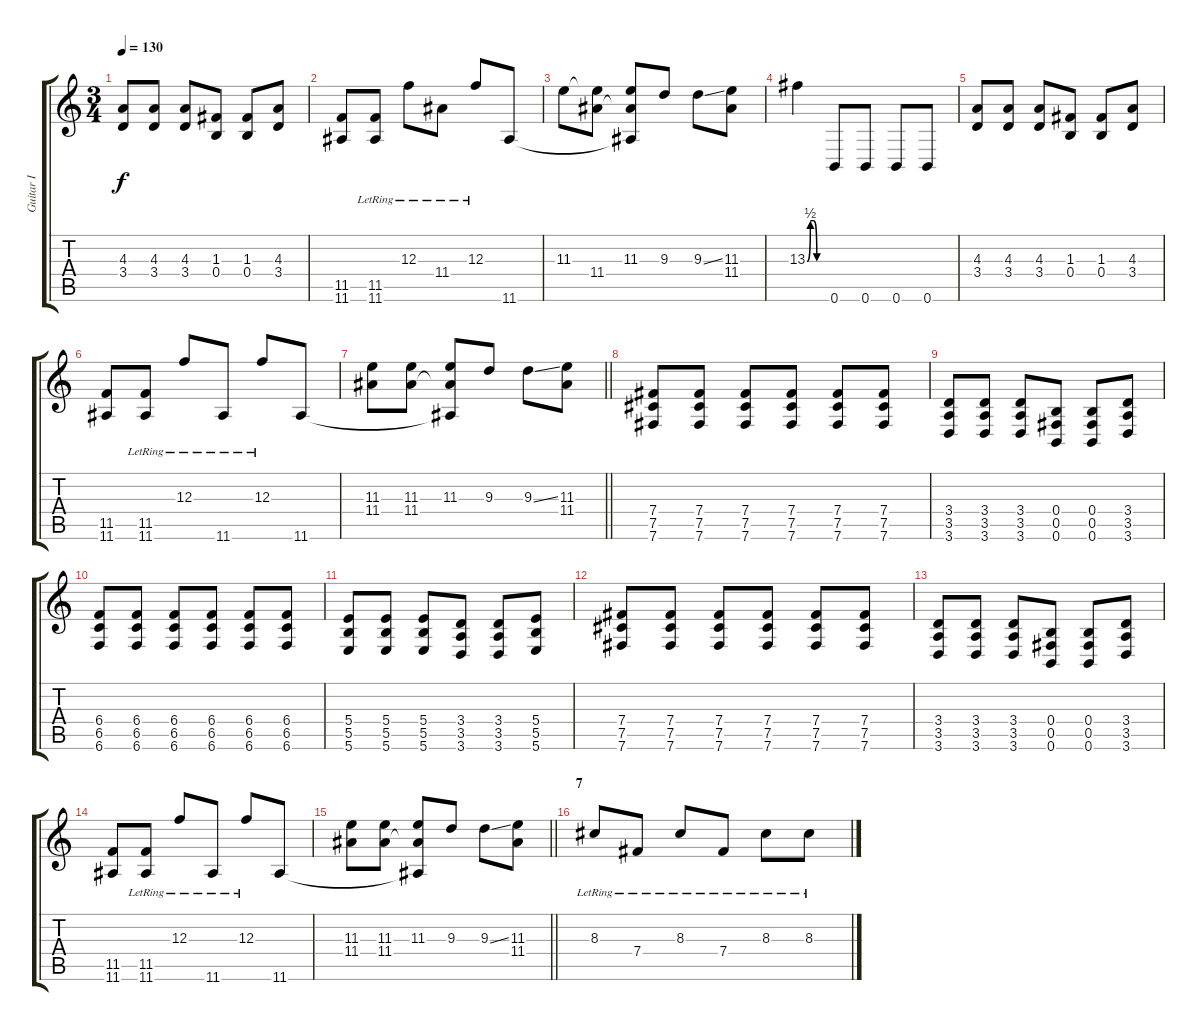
\track ("Guitar I" "Guitar I") {instrument overdrivenguitar}
\staff {score tabs}
\tuning (D4 A3 F3 B2 Gb2 B1) {hide}
\ts (3 4)
\tempo 130
\clef g2
\ks c
(4.3 3.4).8{dy f} (4.3 3.4).8 (4.3 3.4).8 (1.3 0.4).8 (1.3 0.4).8 (4.3 3.4).8 |
(11.5 11.6).8 (11.5{lr} 11.6{lr}).8 12.3{lr}.8 11.4{lr}.8 12.3{lr}.8 11.6.8 |
11.3.8 (11.3{t} 11.4).8 (11.3 11.4{t} 11.6{t}).8 9.3.8 9.3{ss}.8 (11.3 11.4).8 |
13.3{be (custom 0 0 10 2 20 2 30 0 60 0)}.4 0.6.8 0.6.8 0.6.8 0.6.8 |
(4.3 3.4).8 (4.3 3.4).8 (4.3 3.4).8 (1.3 0.4).8 (1.3 0.4).8 (4.3 3.4).8 |
(11.5 11.6).8 (11.5{lr} 11.6{lr}).8 12.3{lr}.8 11.6{lr}.8 12.3{lr}.8 11.6.8 |
\barLineRight lightlight
(11.3 11.4).8 (11.3 11.4).8 (11.3 11.4{t} 11.6{t}).8 9.3.8 9.3{ss}.8 (11.3 11.4).8 |
\section ("" "")
(7.4 7.5 7.6).8 (7.4 7.5 7.6).8 (7.4 7.5 7.6).8 (7.4 7.5 7.6).8 (7.4 7.5 7.6).8 (7.4 7.5 7.6).8 |
(3.4 3.5 3.6).8 (3.4 3.5 3.6).8 (3.4 3.5 3.6).8 (0.4 0.5 0.6).8 (0.4 0.5 0.6).8 (3.4 3.5 3.6).8 |
(6.4 6.5 6.6).8 (6.4 6.5 6.6).8 (6.4 6.5 6.6).8 (6.4 6.5 6.6).8 (6.4 6.5 6.6).8 (6.4 6.5 6.6).8 |
(5.4 5.5 5.6).8 (5.4 5.5 5.6).8 (5.4 5.5 5.6).8 (3.4 3.5 3.6).8 (3.4 3.5 3.6).8 (5.4 5.5 5.6).8 |
(7.4 7.5 7.6).8 (7.4 7.5 7.6).8 (7.4 7.5 7.6).8 (7.4 7.5 7.6).8 (7.4 7.5 7.6).8 (7.4 7.5 7.6).8 |
(3.4 3.5 3.6).8 (3.4 3.5 3.6).8 (3.4 3.5 3.6).8 (0.4 0.5 0.6).8 (0.4 0.5 0.6).8 (3.4 3.5 3.6).8 |
(11.5 11.6).8 (11.5{lr} 11.6{lr}).8 12.3{lr}.8 11.6{lr}.8 12.3{lr}.8 11.6.8 |
\barLineRight lightlight
(11.3 11.4).8 (11.3 11.4).8 (11.3 11.4{t} 11.6{t}).8 9.3.8 9.3{ss}.8 (11.3 11.4).8 |
\section ("" "7")
8.3{lr}.8 7.4{lr}.8 8.3{lr}.8 7.4{lr}.8 8.3{lr}.8 8.3{lr}.8
